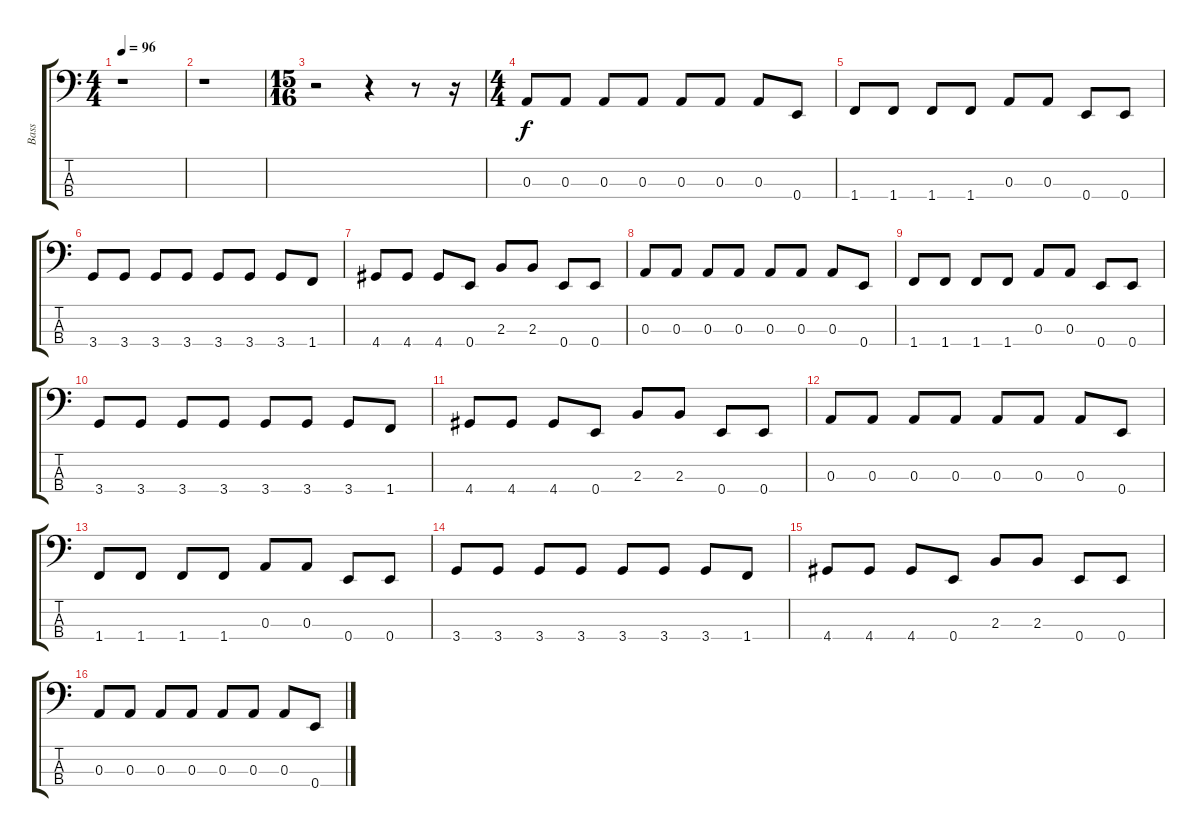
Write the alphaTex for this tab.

\track ("Bass" "Bass") {instrument electricbasspick}
\staff {score tabs}
\tuning (G2 D2 A1 E1) {hide}
\ts (4 4)
\tempo 96
\clef f4
\ks c
r.1{dy f} |
r.1 |
\ts (15 16)
r.2 r.4 r.8 r.16 |
\ts (4 4)
0.3.8 0.3.8 0.3.8 0.3.8 0.3.8 0.3.8 0.3.8 0.4.8 |
1.4.8 1.4.8 1.4.8 1.4.8 0.3.8 0.3.8 0.4.8 0.4.8 |
3.4.8 3.4.8 3.4.8 3.4.8 3.4.8 3.4.8 3.4.8 1.4.8 |
4.4.8 4.4.8 4.4.8 0.4.8 2.3.8 2.3.8 0.4.8 0.4.8 |
0.3.8 0.3.8 0.3.8 0.3.8 0.3.8 0.3.8 0.3.8 0.4.8 |
1.4.8 1.4.8 1.4.8 1.4.8 0.3.8 0.3.8 0.4.8 0.4.8 |
3.4.8 3.4.8 3.4.8 3.4.8 3.4.8 3.4.8 3.4.8 1.4.8 |
4.4.8 4.4.8 4.4.8 0.4.8 2.3.8 2.3.8 0.4.8 0.4.8 |
0.3.8 0.3.8 0.3.8 0.3.8 0.3.8 0.3.8 0.3.8 0.4.8 |
1.4.8 1.4.8 1.4.8 1.4.8 0.3.8 0.3.8 0.4.8 0.4.8 |
3.4.8 3.4.8 3.4.8 3.4.8 3.4.8 3.4.8 3.4.8 1.4.8 |
4.4.8 4.4.8 4.4.8 0.4.8 2.3.8 2.3.8 0.4.8 0.4.8 |
0.3.8 0.3.8 0.3.8 0.3.8 0.3.8 0.3.8 0.3.8 0.4.8
